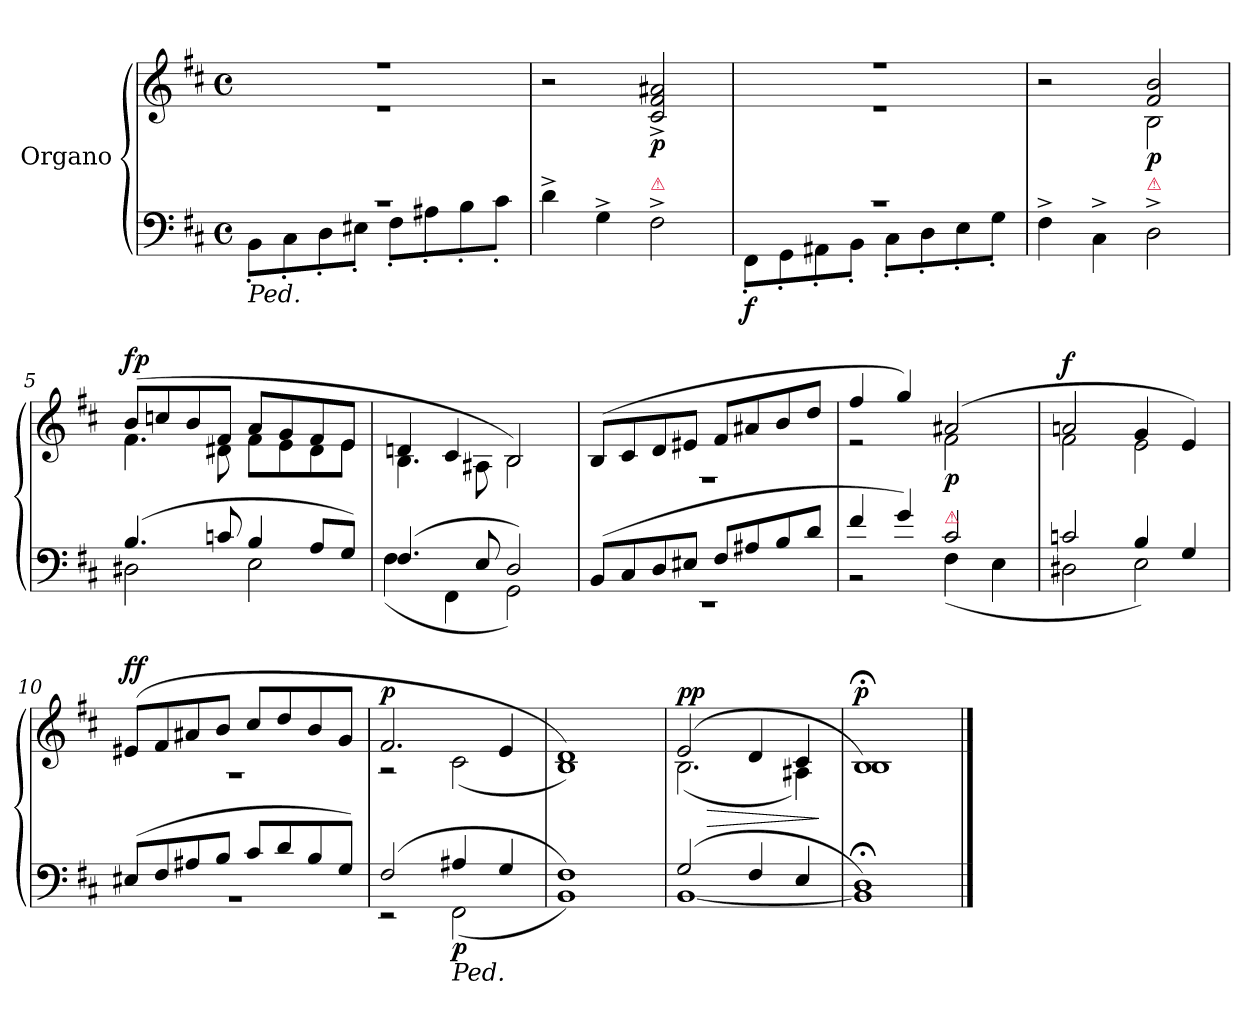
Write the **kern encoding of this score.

**kern	**kern	**dynam
*part1	*part1	*part1
*staff2	*staff1	*staff1/2
*I"Organo	*	*
*clefF4	*clefG2	*
*k[f#c#]	*k[f#c#]	*
*M4/4	*M4/4	*
*met(c)	*met(c)	*
=1	=1	=1
*^	*^	*
!LO:TX:b:i:t=Ped.	!	!	!	!
1rc	8BB'\L	1re	1rff	.
.	8C#'\	.	.	.
.	8D'\	.	.	.
.	8E#X'\J	.	.	.
.	8F#'\L	.	.	.
.	8A#X'\	.	.	.
.	8B'\	.	.	.
.	8c#'\J	.	.	.
*v	*v	*	*	*
*	*v	*v	*
=2	=2	=2
4d^<\	2r	.
4G^<\	.	.
!LO:TX:a:color=crimson:t=⚠	!	!
2F#^<\	2c#^>/ 2f#^>/ 2a#X^>/	p
=3	=3	=3
*^	*^	*
!	!	!	!	!LO:DY:b=2
1rc	8FF#'\L	1re	1rff	f
.	8GG'\	.	.	.
.	8AA#X'\	.	.	.
.	8BB'\J	.	.	.
.	8C#'\L	.	.	.
.	8D'\	.	.	.
.	8E'\	.	.	.
.	8G'\J	.	.	.
*v	*v	*	*	*
=4	=4	=4	=4
4F#^<\	2r	2ryy	.
4C#^<\	.	.	.
!LO:TX:a:color=crimson:t=⚠	!	!	!
2D^<\	2f#/ 2b/	2B\	p
=5	=5	=5	=5
*^	*	*	*
!	!	!	!	!LO:DY:a
(4.B/	2D#X\	(8b/L	4.f#\	fp
.	.	8ccn/	.	.
.	.	8b/	.	.
8cn/	.	8f#/J	8d#X\	.
4B/	2E\	8a/L	8f#\L	.
.	.	8g/	8e\	.
8A/L	.	8f#/	8d#\	.
8G/J)	.	8e/J	8e\J	.
=6	=6	=6	=6	=6
(4.F#/	(4F#\	4dn/	4.B\	.
.	4FF#\	4c#/	.	.
8E/	.	.	8A#X\	.
2D/)	2GG\)	2B/)	2B\	.
=7	=7	=7	=7	=7
(8BB/L	1r	(8B/L	1r	.
8C#/	.	8c#/	.	.
8D/	.	8d/	.	.
8E#X/J	.	8e#X/J	.	.
8F#/L	.	8f#/L	.	.
8A#X/	.	8a#X/	.	.
8B/	.	8b/	.	.
8d/J	.	8dd/J	.	.
=8	=8	=8	=8	=8
4f#/	2r	4ff#/	2r	.
4g/)	.	4gg/)	.	.
!LO:TX:a:color=crimson:t=⚠	!	!	!	!
2c#/	(4F#\	(2a#X/	2f#\	p
.	4E\	.	.	.
=9	=9	=9	=9	=9
!	!	!	!	!LO:DY:a
2cn/	2D#X\	2an/	2f#\	f
4B/)	2E\	4g/	2e\	.
4G/	.	4e/)	.	.
=10	=10	=10	=10	=10
!	!	!	!	!LO:DY:a
(8E#X/L	1r	(8e#X/L	1r	ff
8F#/	.	8f#/	.	.
8A#X/	.	8a#X/	.	.
8B/J	.	8b/J	.	.
8c#/L	.	8cc#/L	.	.
8d/	.	8dd/	.	.
8B/	.	8b/	.	.
8G/J)	.	8g/J	.	.
=11	=11	=11	=11	=11
!	!	!	!	!LO:DY:a
(2F#/	2r	2.f#/	2r	p
!LO:TX:b:i:t=Ped.	!	!	!	!
!	!	!	!	!LO:DY:b=2
4A#X/	(2FF#\	.	(2c#\	p
4G/	.	4e/	.	.
*	*	*v	*v	*
=12	=12	=12	=12
1F#)	1BB)	1B 1d))	.
=13	=13	=13	=13
*	*	*^	*
!	!	!	!	!LO:HP:b
!	!	!	!	!LO:DY:n=1:a
(2G/	[1BB	(2e/	(2.B\	> pp
4F#/	.	4d/	.	.
4E/	.	4c#/	4A#X\)	.
*v	*v	*	*	*
*	*v	*v	*
.	.	]
=14	=14	=14
*	*^	*
!	!	!	!LO:DY:a
1BB]; 1D;)	1B;<)	1B	p
*	*v	*v	*
==	==	==
*-	*-	*-
